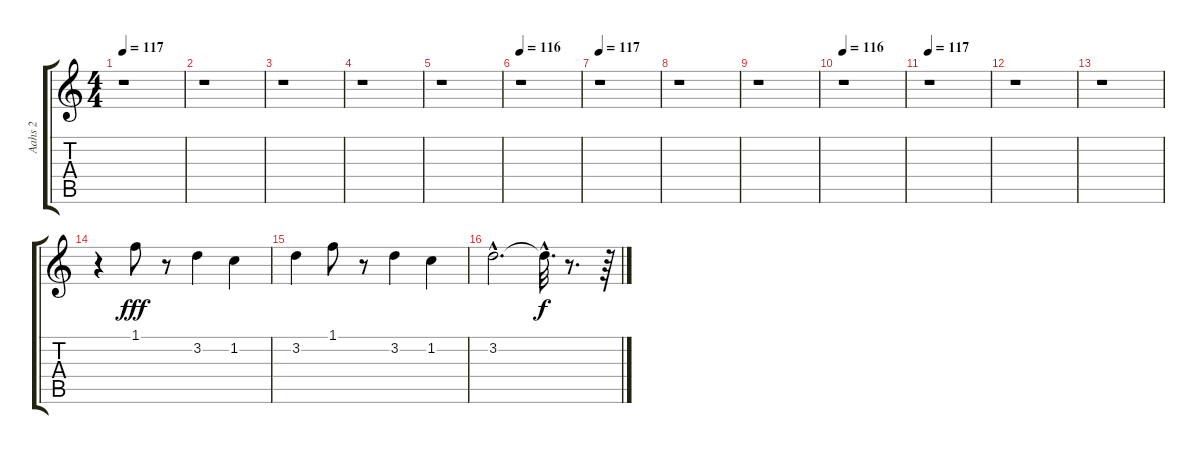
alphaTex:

\track ("Aahs 2" "Aahs 2") {instrument acousticbass}
\staff {score tabs}
\tuning (E4 B3 G3 D3 A2 E2) {hide}
\ts (4 4)
\tempo 117
\clef g2
\ks c
r.1{dy fff} |
r.1 |
r.1 |
r.1 |
r.1 |
\tempo 116
r.1 |
\tempo 117
r.1 |
r.1 |
r.1 |
\tempo 116
r.1 |
\tempo 117
r.1 |
r.1 |
r.1 |
r.4 1.1.8 r.8 3.2.4 1.2.4 |
3.2.4 1.1.8 r.8 3.2.4 1.2.4 |
3.2{hac}.2{d} 3.2{hac t}.32{d dy f} r.8{d} r.64
